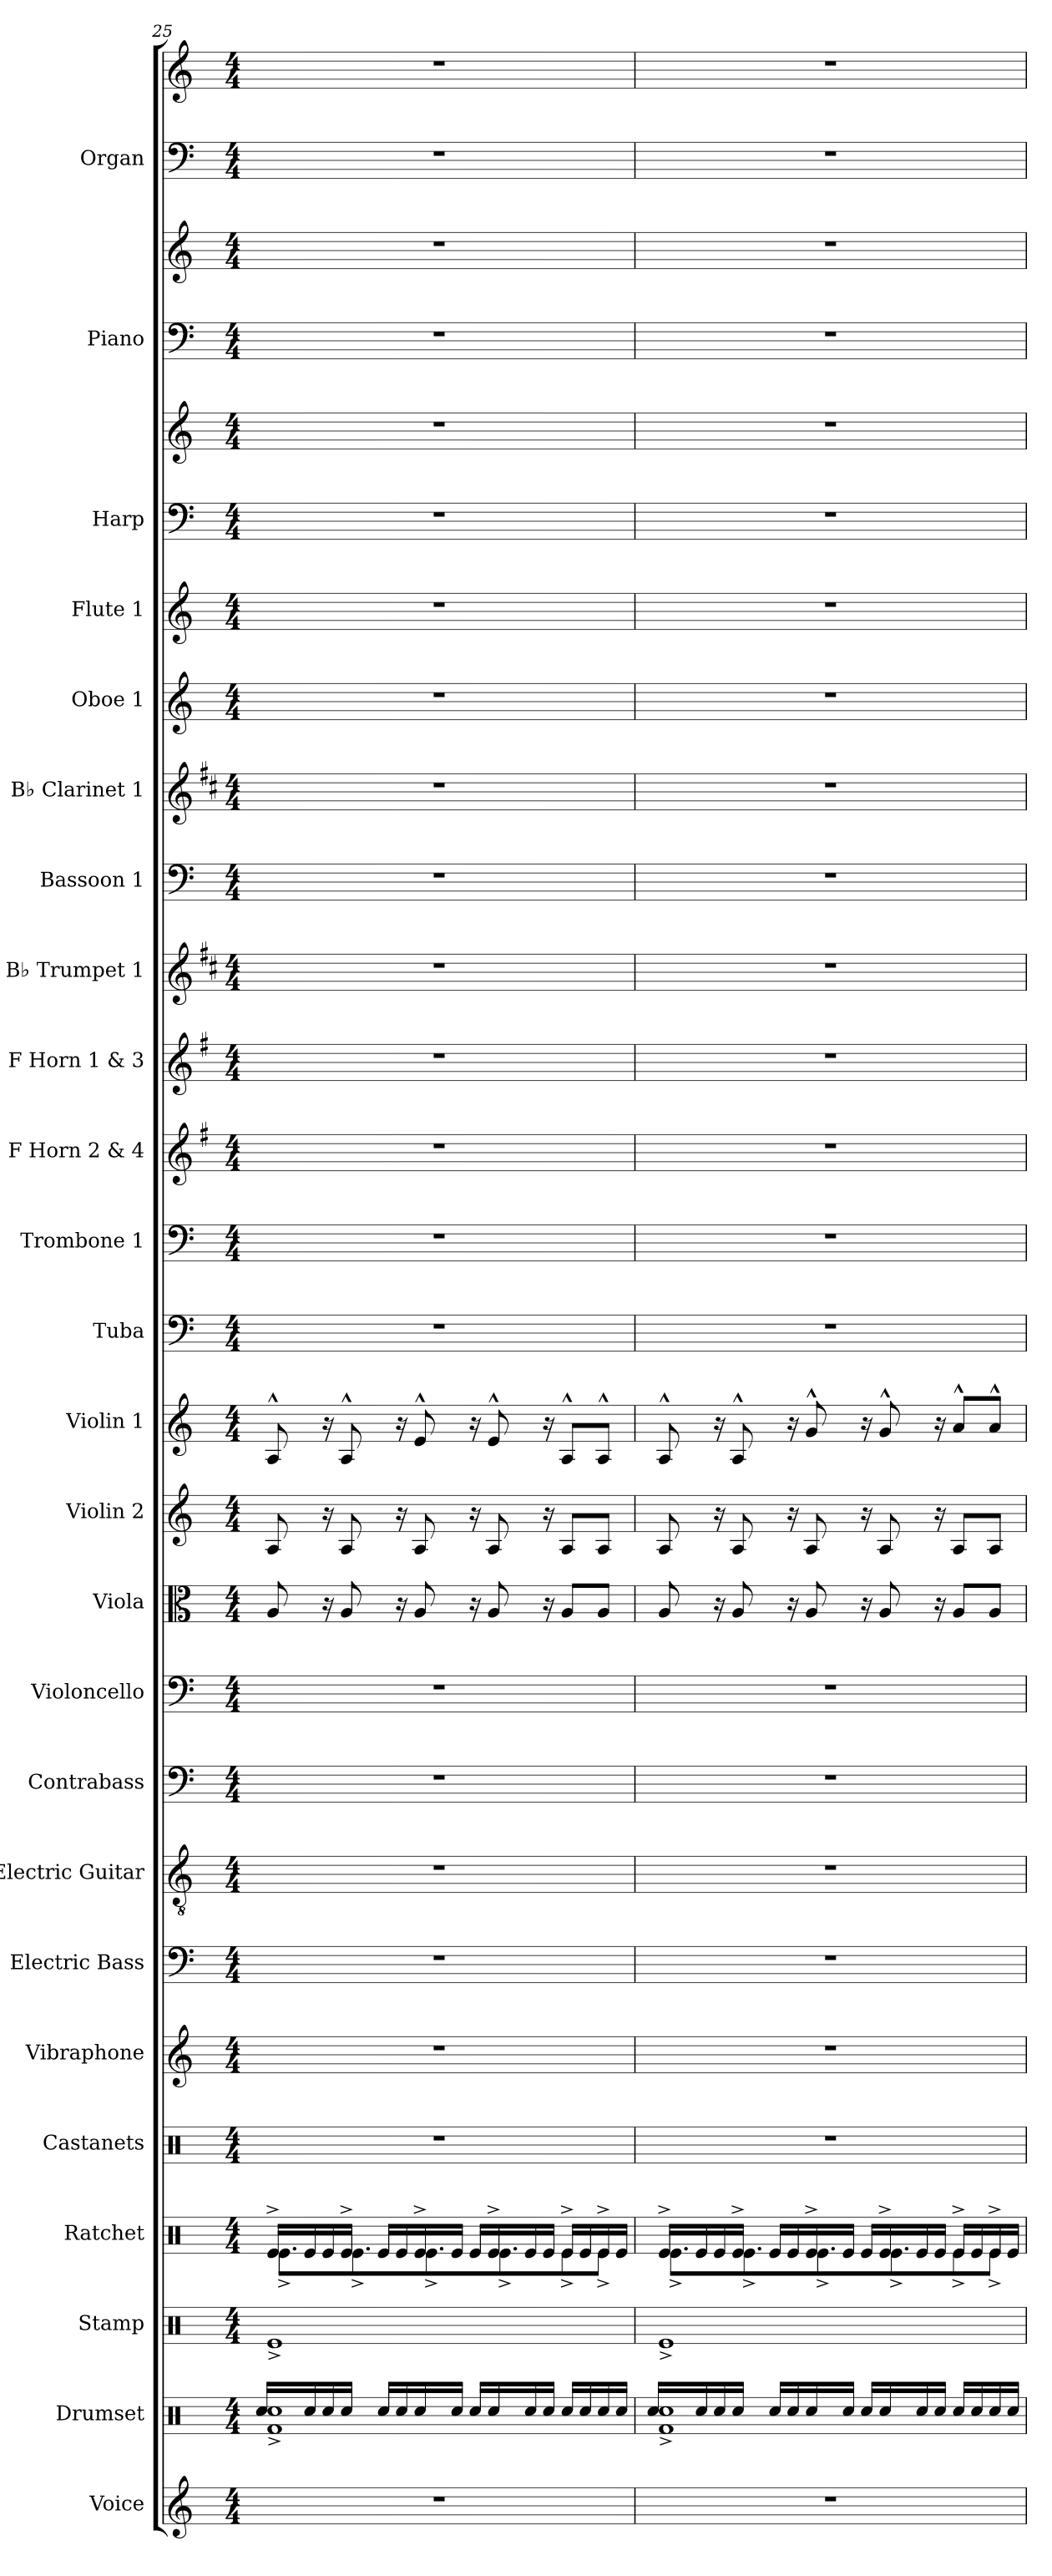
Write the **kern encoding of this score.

**kern	**kern	**kern	**kern	**kern	**kern	**kern	**kern	**kern	**kern	**kern	**kern	**kern	**kern	**kern	**kern	**kern	**kern	**kern	**kern	**kern	**kern	**kern	**kern	**kern	**kern	**kern	**kern
*part25	*part24	*part23	*part22	*part21	*part20	*part19	*part18	*part17	*part16	*part15	*part14	*part13	*part12	*part11	*part10	*part9	*part8	*part7	*part6	*part5	*part4	*part3	*part3	*part2	*part2	*part1	*part1
*staff28	*staff27	*staff26	*staff25	*staff24	*staff23	*staff22	*staff21	*staff20	*staff19	*staff18	*staff17	*staff16	*staff15	*staff14	*staff13	*staff12	*staff11	*staff10	*staff9	*staff8	*staff7	*staff6	*staff5	*staff4	*staff3	*staff2	*staff1
*I"Voice	*I"Drumset	*I"Stamp	*I"Ratchet	*I"Castanets	*I"Vibraphone	*I"Electric Bass	*I"Electric Guitar	*I"Contrabass	*I"Violoncello	*I"Viola	*I"Violin 2	*I"Violin 1	*I"Tuba	*I"Trombone 1	*I"F Horn 2 &amp; 4	*I"F Horn 1 &amp; 3	*I"B♭ Trumpet 1	*I"Bassoon 1	*I"B♭ Clarinet 1	*I"Oboe 1	*I"Flute 1	*I"Harp	*	*I"Piano	*	*I"Organ	*
*I'Vo.	*I'Drs.	*I'Sta.	*I'Rat.	*I'Cst.	*I'Vib.	*I'El. B.	*I'El. Guit.	*I'Cb.	*I'Vc.	*I'Vla.	*I'Vln. 2	*I'Vln. 1	*I'Tba.	*I'Tbn. 1	*I'F Hn. 2 4	*I'F Hn. 1 3	*I'B♭ Tpt. 1	*I'Bsn. 1	*I'B♭ Cl. 1	*I'Ob. 1	*I'Fl. 1	*I'Hrp.	*	*I'Pno.	*	*I'Org.	*
*clefG2	*clefX	*clefX	*clefX	*clefX	*clefG2	*clefF4	*clefGv2	*clefF4	*clefF4	*clefC3	*clefG2	*clefG2	*clefF4	*clefF4	*clefG2	*clefG2	*clefG2	*clefF4	*clefG2	*clefG2	*clefG2	*clefF4	*clefG2	*clefF4	*clefG2	*clefF4	*clefG2
*	*	*	*	*	*	*ITrd7c12	*	*ITrd7c12	*	*	*	*	*	*	*ITrd4c7	*ITrd4c7	*ITrd1c2	*	*ITrd1c2	*	*	*	*	*	*	*	*
*k[]	*k[]	*k[]	*k[]	*k[]	*k[]	*k[]	*k[]	*k[]	*k[]	*k[]	*k[]	*k[]	*k[]	*k[]	*k[]	*k[]	*k[]	*k[]	*k[]	*k[]	*k[]	*k[]	*k[]	*k[]	*k[]	*k[]	*k[]
*M4/4	*M4/4	*M4/4	*M4/4	*M4/4	*M4/4	*M4/4	*M4/4	*M4/4	*M4/4	*M4/4	*M4/4	*M4/4	*M4/4	*M4/4	*M4/4	*M4/4	*M4/4	*M4/4	*M4/4	*M4/4	*M4/4	*M4/4	*M4/4	*M4/4	*M4/4	*M4/4	*M4/4
=25	=25	=25	=25	=25	=25	=25	=25	=25	=25	=25	=25	=25	=25	=25	=25	=25	=25	=25	=25	=25	=25	=25	=25	=25	=25	=25	=25
*	*^	*	*^	*	*	*	*	*	*	*	*	*	*	*	*	*	*	*	*	*	*	*	*	*	*	*	*
*	*	*^	*	*	*	*	*	*	*	*	*	*	*	*	*	*	*	*	*	*	*	*	*	*	*	*	*	*	*
1r	1Rcc	1Rf^	16Rcc/LL	1Re^	16Re^/LL	8.Re^\L	1r	1r	1r	1r	1r	1r	8A/	8A/	8A^^/	1r	1r	1r	1r	1r	1r	1r	1r	1r	1r	1r	1r	1r	1r	1r
.	.	.	16Rcc/	.	16Re/	.	.	.	.	.	.	.	.	.	.	.	.	.	.	.	.	.	.	.	.	.	.	.	.	.
.	.	.	16Rcc/	.	16Re/	.	.	.	.	.	.	.	16r	16r	16r	.	.	.	.	.	.	.	.	.	.	.	.	.	.	.
.	.	.	16Rcc/JJ	.	16Re^/JJ	8.Re^\	.	.	.	.	.	.	8A/	8A/	8A^^/	.	.	.	.	.	.	.	.	.	.	.	.	.	.	.
.	.	.	16Rcc/LL	.	16Re/LL	.	.	.	.	.	.	.	.	.	.	.	.	.	.	.	.	.	.	.	.	.	.	.	.	.
.	.	.	16Rcc/	.	16Re/	.	.	.	.	.	.	.	16r	16r	16r	.	.	.	.	.	.	.	.	.	.	.	.	.	.	.
.	.	.	16Rcc/	.	16Re^/	8.Re^\	.	.	.	.	.	.	8A/	8A/	8e^^/	.	.	.	.	.	.	.	.	.	.	.	.	.	.	.
.	.	.	16Rcc/JJ	.	16Re/JJ	.	.	.	.	.	.	.	.	.	.	.	.	.	.	.	.	.	.	.	.	.	.	.	.	.
.	.	.	16Rcc/LL	.	16Re/LL	.	.	.	.	.	.	.	16r	16r	16r	.	.	.	.	.	.	.	.	.	.	.	.	.	.	.
.	.	.	16Rcc/	.	16Re^/	8.Re^\	.	.	.	.	.	.	8A/	8A/	8e^^/	.	.	.	.	.	.	.	.	.	.	.	.	.	.	.
.	.	.	16Rcc/	.	16Re/	.	.	.	.	.	.	.	.	.	.	.	.	.	.	.	.	.	.	.	.	.	.	.	.	.
.	.	.	16Rcc/JJ	.	16Re/JJ	.	.	.	.	.	.	.	16r	16r	16r	.	.	.	.	.	.	.	.	.	.	.	.	.	.	.
.	.	.	16Rcc/LL	.	16Re^/LL	8Re^\	.	.	.	.	.	.	8A/L	8A/L	8A^^/L	.	.	.	.	.	.	.	.	.	.	.	.	.	.	.
.	.	.	16Rcc/	.	16Re/	.	.	.	.	.	.	.	.	.	.	.	.	.	.	.	.	.	.	.	.	.	.	.	.	.
.	.	.	16Rcc/	.	16Re^/	8Re^\J	.	.	.	.	.	.	8A/J	8A/J	8A^^/J	.	.	.	.	.	.	.	.	.	.	.	.	.	.	.
.	.	.	16Rcc/JJ	.	16Re/JJ	.	.	.	.	.	.	.	.	.	.	.	.	.	.	.	.	.	.	.	.	.	.	.	.	.
=26	=26	=26	=26	=26	=26	=26	=26	=26	=26	=26	=26	=26	=26	=26	=26	=26	=26	=26	=26	=26	=26	=26	=26	=26	=26	=26	=26	=26	=26	=26
1r	1Rcc	1Rf^	16Rcc/LL	1Re^	16Re^/LL	8.Re^\L	1r	1r	1r	1r	1r	1r	8A/	8A/	8A^^/	1r	1r	1r	1r	1r	1r	1r	1r	1r	1r	1r	1r	1r	1r	1r
.	.	.	16Rcc/	.	16Re/	.	.	.	.	.	.	.	.	.	.	.	.	.	.	.	.	.	.	.	.	.	.	.	.	.
.	.	.	16Rcc/	.	16Re/	.	.	.	.	.	.	.	16r	16r	16r	.	.	.	.	.	.	.	.	.	.	.	.	.	.	.
.	.	.	16Rcc/JJ	.	16Re^/JJ	8.Re^\	.	.	.	.	.	.	8A/	8A/	8A^^/	.	.	.	.	.	.	.	.	.	.	.	.	.	.	.
.	.	.	16Rcc/LL	.	16Re/LL	.	.	.	.	.	.	.	.	.	.	.	.	.	.	.	.	.	.	.	.	.	.	.	.	.
.	.	.	16Rcc/	.	16Re/	.	.	.	.	.	.	.	16r	16r	16r	.	.	.	.	.	.	.	.	.	.	.	.	.	.	.
.	.	.	16Rcc/	.	16Re^/	8.Re^\	.	.	.	.	.	.	8A/	8A/	8g^^/	.	.	.	.	.	.	.	.	.	.	.	.	.	.	.
.	.	.	16Rcc/JJ	.	16Re/JJ	.	.	.	.	.	.	.	.	.	.	.	.	.	.	.	.	.	.	.	.	.	.	.	.	.
.	.	.	16Rcc/LL	.	16Re/LL	.	.	.	.	.	.	.	16r	16r	16r	.	.	.	.	.	.	.	.	.	.	.	.	.	.	.
.	.	.	16Rcc/	.	16Re^/	8.Re^\	.	.	.	.	.	.	8A/	8A/	8g^^/	.	.	.	.	.	.	.	.	.	.	.	.	.	.	.
.	.	.	16Rcc/	.	16Re/	.	.	.	.	.	.	.	.	.	.	.	.	.	.	.	.	.	.	.	.	.	.	.	.	.
.	.	.	16Rcc/JJ	.	16Re/JJ	.	.	.	.	.	.	.	16r	16r	16r	.	.	.	.	.	.	.	.	.	.	.	.	.	.	.
.	.	.	16Rcc/LL	.	16Re^/LL	8Re^\	.	.	.	.	.	.	8A/L	8A/L	8a^^/L	.	.	.	.	.	.	.	.	.	.	.	.	.	.	.
.	.	.	16Rcc/	.	16Re/	.	.	.	.	.	.	.	.	.	.	.	.	.	.	.	.	.	.	.	.	.	.	.	.	.
.	.	.	16Rcc/	.	16Re^/	8Re^\J	.	.	.	.	.	.	8A/J	8A/J	8a^^/J	.	.	.	.	.	.	.	.	.	.	.	.	.	.	.
.	.	.	16Rcc/JJ	.	16Re/JJ	.	.	.	.	.	.	.	.	.	.	.	.	.	.	.	.	.	.	.	.	.	.	.	.	.
*	*v	*v	*v	*	*v	*v	*	*	*	*	*	*	*	*	*	*	*	*	*	*	*	*	*	*	*	*	*	*	*	*
=	=	=	=	=	=	=	=	=	=	=	=	=	=	=	=	=	=	=	=	=	=	=	=	=	=	=	=
*-	*-	*-	*-	*-	*-	*-	*-	*-	*-	*-	*-	*-	*-	*-	*-	*-	*-	*-	*-	*-	*-	*-	*-	*-	*-	*-	*-
